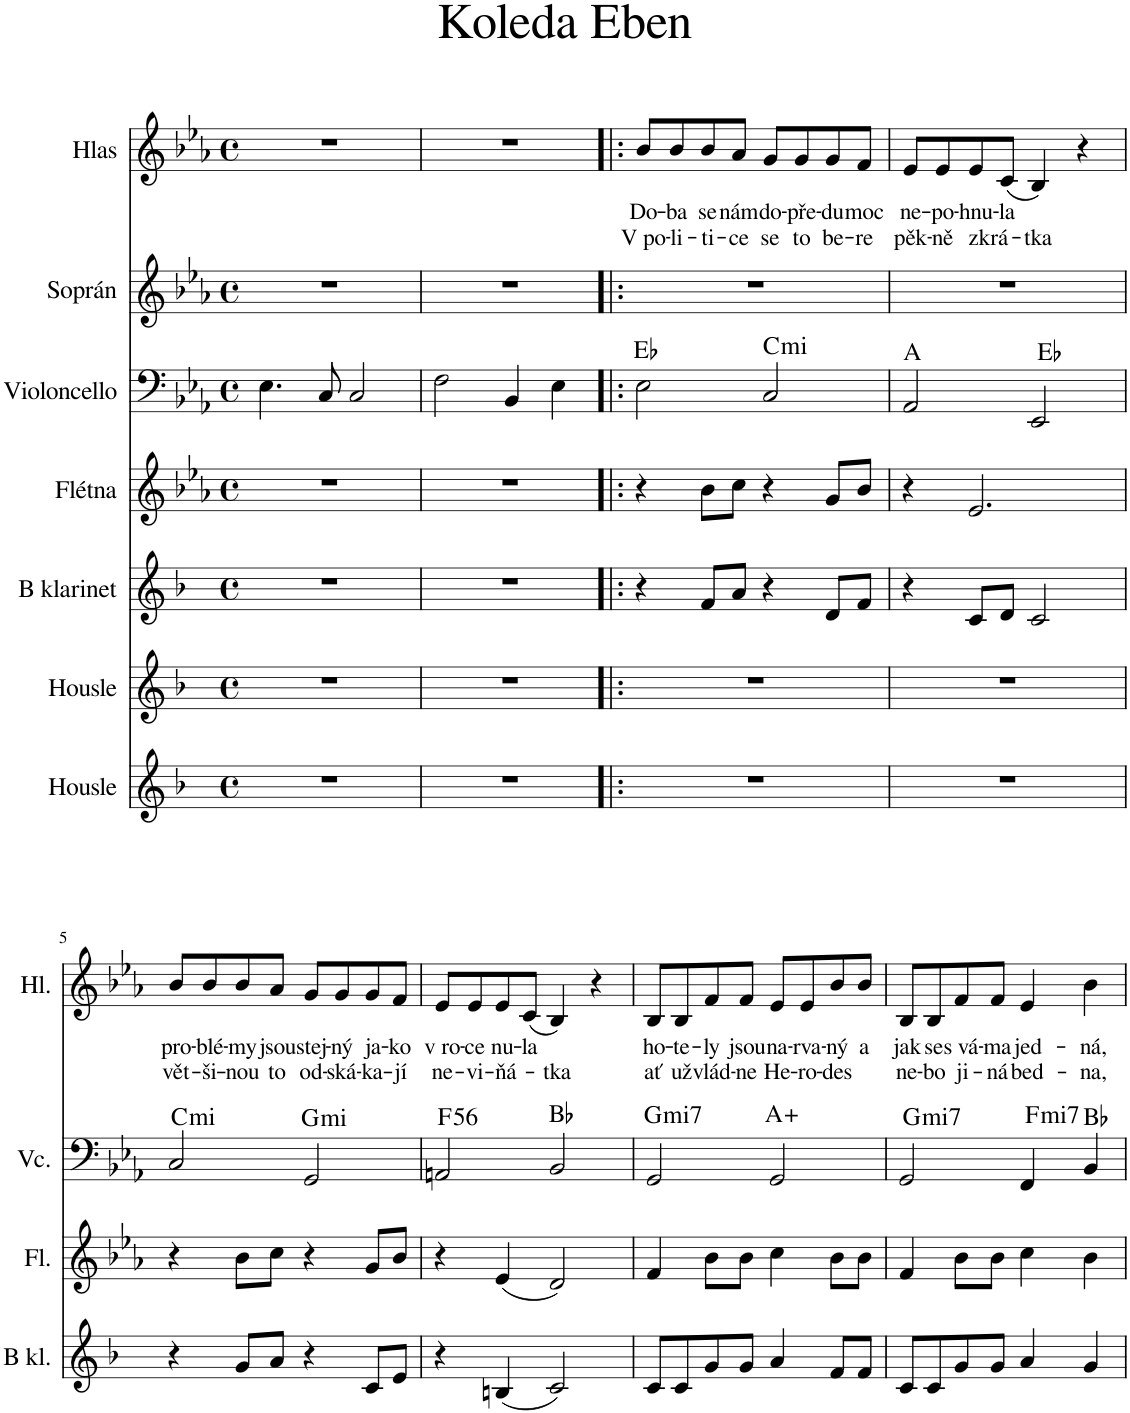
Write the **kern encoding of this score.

**kern	**kern	**kern	**kern	**kern	**harte	**kern	**kern	**text	**text
*part7	*part6	*part5	*part4	*part3	*part3	*part2	*part1	*part1	*part1
*staff7	*staff6	*staff5	*staff4	*staff3	*	*staff2	*staff1	*staff1	*staff1
*I"Housle	*I"Housle	*I"B klarinet	*I"Flétna	*I"Violoncello	*	*I"Soprán	*I"Hlas	*	*
*I'Hsl.	*I'Hsl.	*I'B kl.	*I'Fl.	*I'Vc.	*	*I'S.	*I'Hl.	*	*
*clefG2	*clefG2	*clefG2	*clefG2	*clefF4	*	*clefG2	*clefG2	*	*
*	*	*Trd1c2	*	*	*	*	*	*	*
*k[b-]	*k[b-]	*k[b-]	*k[b-e-a-]	*k[b-e-a-]	*	*k[b-e-a-]	*k[b-e-a-]	*	*
*M4/4	*M4/4	*M4/4	*M4/4	*M4/4	*	*M4/4	*M4/4	*	*
*met(c)	*met(c)	*met(c)	*met(c)	*met(c)	*	*met(c)	*met(c)	*	*
=1	=1	=1	=1	=1	=1	=1	=1	=1	=1
1r	1r	1r	1r	4.E-\	.	1r	1r	.	.
.	.	.	.	8C/	.	.	.	.	.
.	.	.	.	2C/	.	.	.	.	.
=2	=2	=2	=2	=2	=2	=2	=2	=2	=2
1r	1r	1r	1r	2F\	.	1r	1r	.	.
.	.	.	.	4BB-/	.	.	.	.	.
.	.	.	.	4E-\	.	.	.	.	.
=3!|:	=3!|:	=3!|:	=3!|:	=3!|:	=3!|:	=3!|:	=3!|:	=3!|:	=3!|:
!	!	!	!	!	!	!	!	!LO:LY:b	!LO:LY:b
1r	1r	4r	4r	2E-\	Eb:maj	1r	8b-/L	Do-	V po-
!	!	!	!	!	!	!	!	!LO:LY:b	!LO:LY:b
.	.	.	.	.	.	.	8b-/	-ba	-li-
!	!	!	!	!	!	!	!	!LO:LY:b	!LO:LY:b
.	.	8f/L	8b-\L	.	.	.	8b-/	se	-ti-
!	!	!	!	!	!	!	!	!LO:LY:b	!LO:LY:b
.	.	8a/J	8cc\J	.	.	.	8a-/J	nám	-ce
!	!	!	!	!	!LO:H:kt=mi	!	!	!LO:LY:b	!LO:LY:b
.	.	4r	4r	2C/	C:min	.	8g/L	do-	se
!	!	!	!	!	!	!	!	!LO:LY:b	!LO:LY:b
.	.	.	.	.	.	.	8g/	-pře-	to
!	!	!	!	!	!	!	!	!LO:LY:b	!LO:LY:b
.	.	8d/L	8g/L	.	.	.	8g/	-du	be-
!	!	!	!	!	!	!	!	!LO:LY:b	!LO:LY:b
.	.	8f/J	8b-/J	.	.	.	8f/J	moc	-re
=4	=4	=4	=4	=4	=4	=4	=4	=4	=4
!	!	!	!	!	!	!	!	!LO:LY:b	!LO:LY:b
1r	1r	4r	4r	2AA-/	A:maj	1r	8e-/L	ne-	pěk-
!	!	!	!	!	!	!	!	!LO:LY:b	!LO:LY:b
.	.	.	.	.	.	.	8e-/	-po-	-ně
!	!	!	!	!	!	!	!	!LO:LY:b	!LO:LY:b
.	.	8c/L	2.e-/	.	.	.	8e-/	-hnu-	zkrá-
!	!	!	!	!	!	!	!	!LO:LY:b	!
.	.	8d/J	.	.	.	.	(8c/J	-la	.
!	!	!	!	!	!	!	!	!	!LO:LY:b
.	.	2c/	.	2EE-/	Eb:maj	.	4B-/)	.	-tka
.	.	.	.	.	.	.	4r	.	.
!!LO:LB:g=z
=5	=5	=5	=5	=5	=5	=5	=5	=5	=5
!	!	!	!	!	!LO:H:kt=mi	!	!	!LO:LY:b	!LO:LY:b
1r	1r	4r	4r	2C/	C:min	1r	8b-/L	pro-	vět-
!	!	!	!	!	!	!	!	!LO:LY:b	!LO:LY:b
.	.	.	.	.	.	.	8b-/	-blé-	-ši-
!	!	!	!	!	!	!	!	!LO:LY:b	!LO:LY:b
.	.	8g/L	8b-\L	.	.	.	8b-/	-my	-nou
!	!	!	!	!	!	!	!	!LO:LY:b	!LO:LY:b
.	.	8a/J	8cc\J	.	.	.	8a-/J	jsou	to
!	!	!	!	!	!LO:H:kt=mi	!	!	!LO:LY:b	!LO:LY:b
.	.	4r	4r	2GG/	G:min	.	8g/L	stej-	od-
!	!	!	!	!	!	!	!	!LO:LY:b	!LO:LY:b
.	.	.	.	.	.	.	8g/	-ný	-ská-
!	!	!	!	!	!	!	!	!LO:LY:b	!LO:LY:b
.	.	8c/L	8g/L	.	.	.	8g/	ja-	-ka-
!	!	!	!	!	!	!	!	!LO:LY:b	!LO:LY:b
.	.	8e/J	8b-/J	.	.	.	8f/J	-ko	-jí
=6	=6	=6	=6	=6	=6	=6	=6	=6	=6
!	!	!	!	!	!LO:H:kt=56	!	!	!LO:LY:b	!LO:LY:b
1r	1r	4r	4r	2AAn/	F:maj	1r	8e-/L	v ro-	ne-
!	!	!	!	!	!	!	!	!LO:LY:b	!LO:LY:b
.	.	.	.	.	.	.	8e-/	-ce	-vi-
!	!	!	!	!	!	!	!	!LO:LY:b	!LO:LY:b
.	.	(4Bn/	(4e-/	.	.	.	8e-/	nu-	-ňá-
!	!	!	!	!	!	!	!	!LO:LY:b	!
.	.	.	.	.	.	.	(8c/J	-la	.
!	!	!	!	!	!	!	!	!	!LO:LY:b
.	.	2c/)	2d/)	2BB-/	Bb:maj	.	4B-/)	.	-tka
.	.	.	.	.	.	.	4r	.	.
=7	=7	=7	=7	=7	=7	=7	=7	=7	=7
!	!	!	!	!	!LO:H:kt=mi7	!	!	!LO:LY:b	!LO:LY:b
1r	1r	8c/L	4f/	2GG/	G:min7	1r	8B-/L	ho-	ať
!	!	!	!	!	!	!	!	!LO:LY:b	!LO:LY:b
.	.	8c/	.	.	.	.	8B-/	-te-	už
!	!	!	!	!	!	!	!	!LO:LY:b	!LO:LY:b
.	.	8g/	8b-\L	.	.	.	8f/	-ly	vlád-
!	!	!	!	!	!	!	!	!LO:LY:b	!LO:LY:b
.	.	8g/J	8b-\J	.	.	.	8f/J	jsou	-ne
!	!	!	!	!	!	!	!	!LO:LY:b	!LO:LY:b
.	.	4a/	4cc\	2GG/	A:aug	.	8e-/L	na-	He-
!	!	!	!	!	!	!	!	!LO:LY:b	!LO:LY:b
.	.	.	.	.	.	.	8e-/	-rva-	-ro-
!	!	!	!	!	!	!	!	!LO:LY:b	!LO:LY:b
.	.	8f/L	8b-\L	.	.	.	8b-/	-ný	-des
!	!	!	!	!	!	!	!	!LO:LY:b	!
.	.	8f/J	8b-\J	.	.	.	8b-/J	a	.
=8	=8	=8	=8	=8	=8	=8	=8	=8	=8
!	!	!	!	!	!LO:H:kt=mi7	!	!	!LO:LY:b	!LO:LY:b
1r	1r	8c/L	4f/	2GG/	G:min7	1r	8B-/L	jak	ne-
!	!	!	!	!	!	!	!	!LO:LY:b	!LO:LY:b
.	.	8c/	.	.	.	.	8B-/	se	-bo
!	!	!	!	!	!	!	!	!LO:LY:b	!LO:LY:b
.	.	8g/	8b-\L	.	.	.	8f/	s vá-	ji-
!	!	!	!	!	!	!	!	!LO:LY:b	!LO:LY:b
.	.	8g/J	8b-\J	.	.	.	8f/J	-ma	-ná
!	!	!	!	!	!LO:H:kt=mi7	!	!	!LO:LY:b	!LO:LY:b
.	.	4a/	4cc\	4FF/	F:min7	.	4e-/	jed-	bed-
!	!	!	!	!	!	!	!	!LO:LY:b	!LO:LY:b
.	.	4g/	4b-\	4BB-/	Bb:maj	.	4b-\	-ná,	-na,
=	=	=	=	=	=	=	=	=	=
*-	*-	*-	*-	*-	*-	*-	*-	*-	*-
